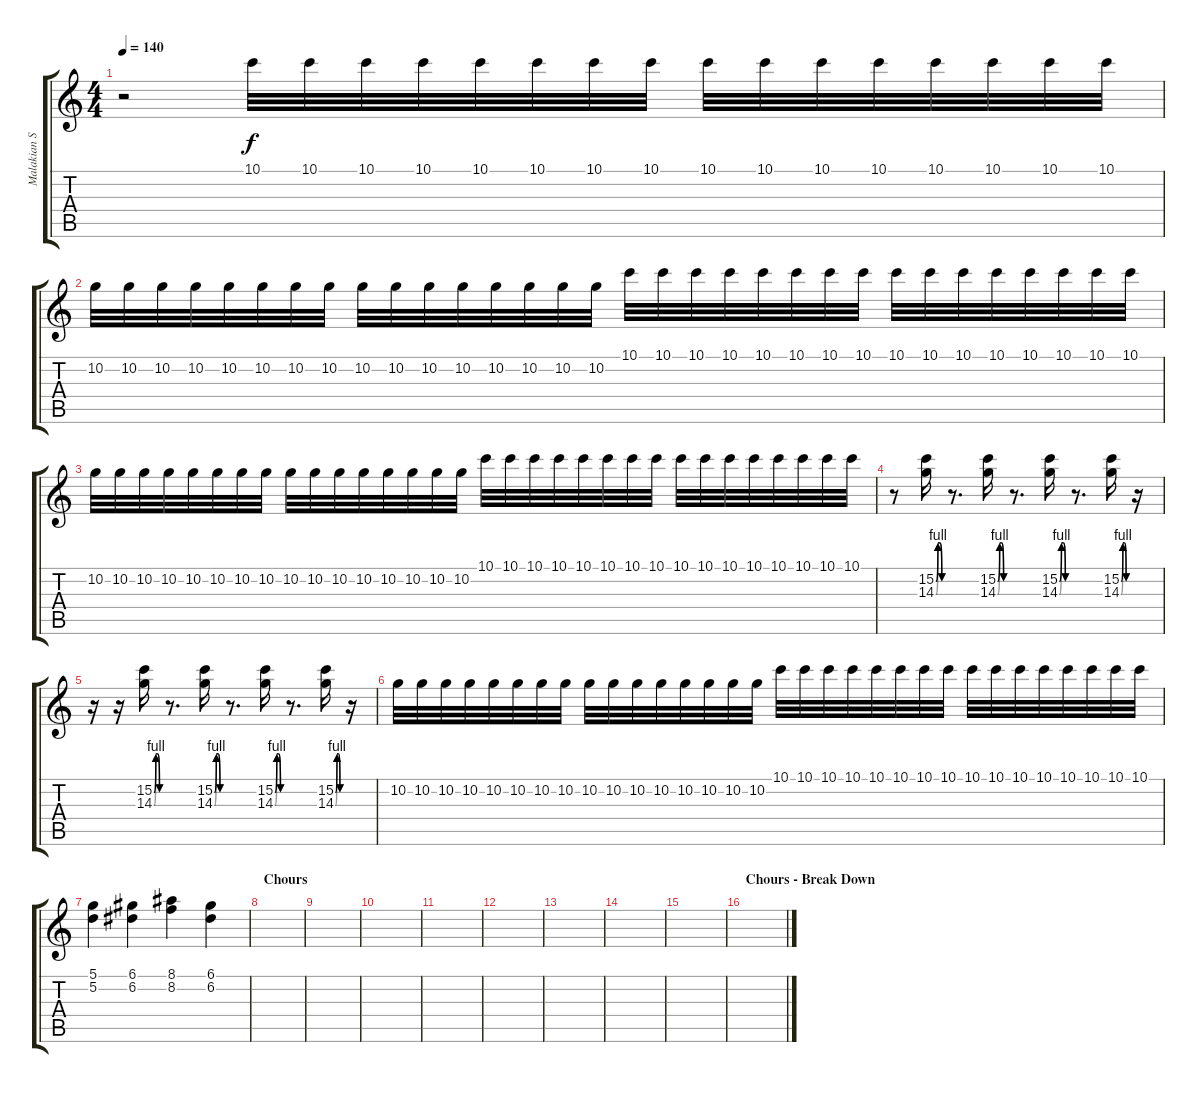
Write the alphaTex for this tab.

\track ("Malakian Solo Fills" "Malakian S") {instrument banjo}
\staff {score tabs}
\tuning (D4 A3 F3 C3 G2 C2) {hide}
\displaytranspose 12
\ts (4 4)
\tempo 140
\clef g2
\ks c
r.2{dy f} 10.1.32 10.1.32 10.1.32 10.1.32 10.1.32 10.1.32 10.1.32 10.1.32 10.1.32 10.1.32 10.1.32 10.1.32 10.1.32 10.1.32 10.1.32 10.1.32 |
10.2.32 10.2.32 10.2.32 10.2.32 10.2.32 10.2.32 10.2.32 10.2.32 10.2.32 10.2.32 10.2.32 10.2.32 10.2.32 10.2.32 10.2.32 10.2.32 10.1.32 10.1.32 10.1.32 10.1.32 10.1.32 10.1.32 10.1.32 10.1.32 10.1.32 10.1.32 10.1.32 10.1.32 10.1.32 10.1.32 10.1.32 10.1.32 |
10.2.32 10.2.32 10.2.32 10.2.32 10.2.32 10.2.32 10.2.32 10.2.32 10.2.32 10.2.32 10.2.32 10.2.32 10.2.32 10.2.32 10.2.32 10.2.32 10.1.32 10.1.32 10.1.32 10.1.32 10.1.32 10.1.32 10.1.32 10.1.32 10.1.32 10.1.32 10.1.32 10.1.32 10.1.32 10.1.32 10.1.32 10.1.32 |
r.8 (15.2{be (custom 0 0 15 4 30 4 45 0 60 0)} 14.3{be (custom 0 0 15 4 30 4 45 0 60 0)}).16 r.8{d} (15.2{be (custom 0 0 15 4 30 4 45 0 60 0)} 14.3{be (custom 0 0 15 4 30 4 45 0 60 0)}).16 r.8{d} (15.2{be (custom 0 0 15 4 30 4 45 0 60 0)} 14.3{be (custom 0 0 15 4 30 4 45 0 60 0)}).16 r.8{d} (15.2{be (custom 0 0 15 4 30 4 45 0 60 0)} 14.3{be (custom 0 0 15 4 30 4 45 0 60 0)}).16 r.16 |
r.16 r.16 (15.2{be (custom 0 0 15 4 30 4 45 0 60 0)} 14.3{be (custom 0 0 15 4 30 4 45 0 60 0)}).16 r.8{d} (15.2{be (custom 0 0 15 4 30 4 45 0 60 0)} 14.3{be (custom 0 0 15 4 30 4 45 0 60 0)}).16 r.8{d} (15.2{be (custom 0 0 15 4 30 4 45 0 60 0)} 14.3{be (custom 0 0 15 4 30 4 45 0 60 0)}).16 r.8{d} (15.2{be (custom 0 0 15 4 30 4 45 0 60 0)} 14.3{be (custom 0 0 15 4 30 4 45 0 60 0)}).16 r.16 |
10.2.32 10.2.32 10.2.32 10.2.32 10.2.32 10.2.32 10.2.32 10.2.32 10.2.32 10.2.32 10.2.32 10.2.32 10.2.32 10.2.32 10.2.32 10.2.32 10.1.32 10.1.32 10.1.32 10.1.32 10.1.32 10.1.32 10.1.32 10.1.32 10.1.32 10.1.32 10.1.32 10.1.32 10.1.32 10.1.32 10.1.32 10.1.32 |
(5.1 5.2).4 (6.1 6.2).4 (8.1 8.2).4 (6.1 6.2).4 |
\section ("" "Chours")
|
|
|
|
|
|
|
|
\section ("" "Chours - Break Down")
